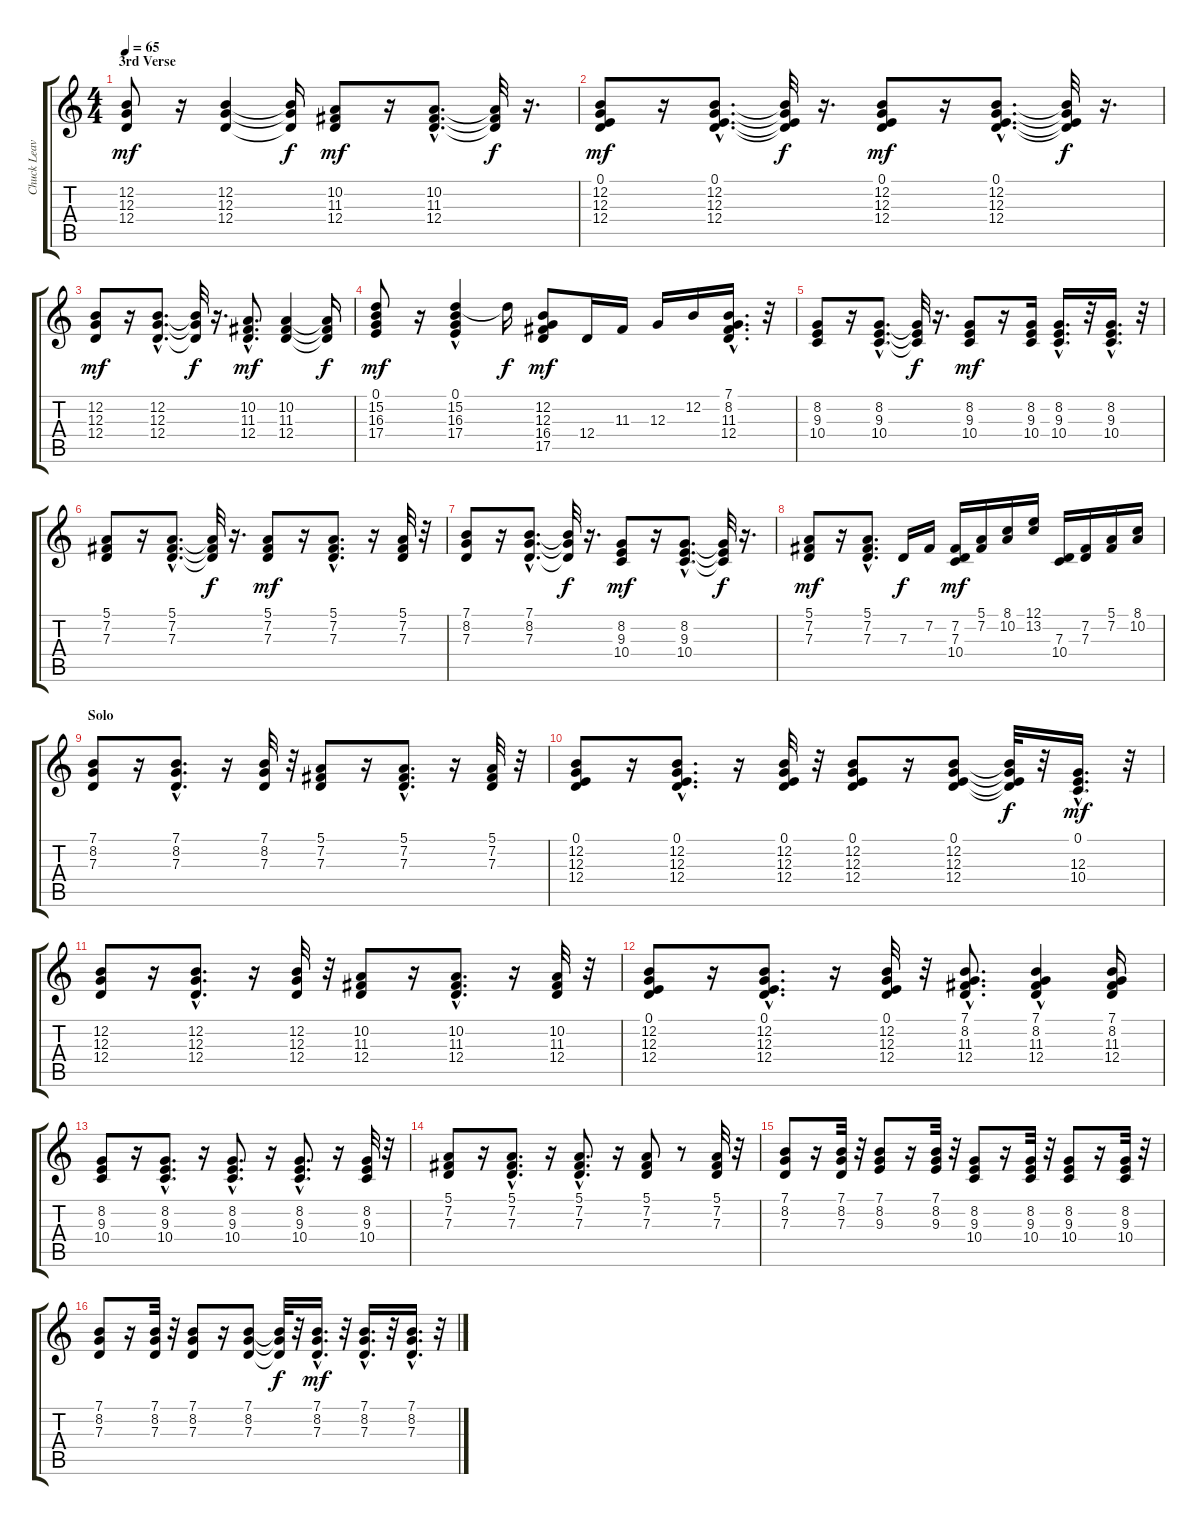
\track ("Chuck Leavell" "Chuck Leav") {instrument brightacousticpiano}
\staff {score tabs}
\tuning (E4 B3 G3 D3 A2 E2) {hide}
\ts (4 4)
\section ("" "3rd Verse")
\tempo 65
\clef g2
\ks c
(12.2 12.3 12.4).8{dy mf} r.16 (12.2 12.3 12.4).4 (12.2{t} 12.3{t} 12.4{t}).16{dy f} (10.2 11.3 12.4).8{dy mf} r.16 (10.2{hac} 11.3{hac} 12.4{hac}).8{d} (10.2{t} 11.3{t} 12.4{t}).32{dy f} r.16{d} |
(0.1 12.2 12.3 12.4).8{dy mf} r.16 (0.1{hac} 12.2{hac} 12.3{hac} 12.4{hac}).8{d} (0.1{t} 12.2{t} 12.3{t} 12.4{t}).32{dy f} r.16{d} (0.1 12.2 12.3 12.4).8{dy mf} r.16 (0.1{hac} 12.2{hac} 12.3{hac} 12.4{hac}).8{d} (0.1{t} 12.2{t} 12.3{t} 12.4{t}).32{dy f} r.16{d} |
(12.2 12.3 12.4).8{dy mf} r.16 (12.2{hac} 12.3{hac} 12.4{hac}).8{d} (12.2{t} 12.3{t} 12.4{t}).32{dy f} r.16{d} (10.2{hac} 11.3{hac} 12.4{hac}).8{d dy mf} (10.2 11.3 12.4).4 (10.2{t} 11.3{t} 12.4{t}).16{dy f} |
(0.1 15.2 16.3 17.4).8{dy mf} r.16 (0.1{hac} 15.2 16.3{hac} 17.4{hac}).4 15.2{t}.16{dy f} (12.2 12.3 16.4 17.5).8{dy mf} 12.4.16 11.3.16 12.3.16 12.2.16 (7.1{hac} 8.2{hac} 11.3{hac} 12.4{hac}).16{d} r.32 |
(8.2 9.3 10.4).8 r.16 (8.2{hac} 9.3{hac} 10.4{hac}).8{d} (8.2{t} 9.3{t} 10.4{t}).32{dy f} r.16{d} (8.2 9.3 10.4).8{dy mf} r.16 (8.2 9.3 10.4).16 (8.2{hac} 9.3{hac} 10.4{hac}).16{d} r.32 (8.2{hac} 9.3{hac} 10.4{hac}).16{d} r.32 |
(5.1 7.2 7.3).8 r.16 (5.1{hac} 7.2{hac} 7.3{hac}).8{d} (5.1{t} 7.2{t} 7.3{t}).32{dy f} r.16{d} (5.1 7.2 7.3).8{dy mf} r.16 (5.1{hac} 7.2{hac} 7.3{hac}).8{d} r.16 (5.1 7.2 7.3).32 r.32 |
(7.1 8.2 7.3).8 r.16 (7.1{hac} 8.2{hac} 7.3{hac}).8{d} (7.1{t} 8.2{t} 7.3{t}).32{dy f} r.16{d} (8.2 9.3 10.4).8{dy mf} r.16 (8.2{hac} 9.3{hac} 10.4{hac}).8{d} (8.2{t} 9.3{t} 10.4{t}).32{dy f} r.16{d} |
(5.1 7.2 7.3).8{dy mf} r.16 (5.1{hac} 7.2{hac} 7.3{hac}).8{d} 7.3.16{dy f} 7.2.16 (7.2 7.3 10.4).16{dy mf} (5.1 7.2).16 (8.1 10.2).16 (12.1 13.2).16 (7.3 10.4).16 (7.2 7.3).16 (5.1 7.2).16 (8.1 10.2).16 |
\section ("" "Solo")
(7.1 8.2 7.3).8 r.16 (7.1{hac} 8.2{hac} 7.3{hac}).8{d} r.16 (7.1 8.2 7.3).32 r.32 (5.1 7.2 7.3).8 r.16 (5.1{hac} 7.2{hac} 7.3{hac}).8{d} r.16 (5.1 7.2 7.3).32 r.32 |
(0.1 12.2 12.3 12.4).8 r.16 (0.1{hac} 12.2{hac} 12.3{hac} 12.4{hac}).8{d} r.16 (0.1 12.2 12.3 12.4).32 r.32 (0.1 12.2 12.3 12.4).8 r.16 (0.1 12.2 12.3 12.4).8 (0.1{t} 12.2{t} 12.3{t} 12.4{t}).32{dy f} r.32 (0.1{hac} 12.3{hac} 10.4{hac}).16{d dy mf} r.32 |
(12.2 12.3 12.4).8 r.16 (12.2{hac} 12.3{hac} 12.4{hac}).8{d} r.16 (12.2 12.3 12.4).32 r.32 (10.2 11.3 12.4).8 r.16 (10.2{hac} 11.3{hac} 12.4{hac}).8{d} r.16 (10.2 11.3 12.4).32 r.32 |
(0.1 12.2 12.3 12.4).8 r.16 (0.1{hac} 12.2{hac} 12.3{hac} 12.4{hac}).8{d} r.16 (0.1 12.2 12.3 12.4).32 r.32 (7.1 8.2 11.3{hac} 12.4).8{d} (7.1{hac} 8.2{hac} 11.3 12.4{hac}).4 (7.1 8.2 11.3 12.4).16 |
(8.2 9.3 10.4).8 r.16 (8.2{hac} 9.3{hac} 10.4{hac}).8{d} r.16 (8.2{hac} 9.3{hac} 10.4{hac}).8{d} r.16 (8.2{hac} 9.3{hac} 10.4{hac}).8{d} r.16 (8.2 9.3 10.4).32 r.32 |
(5.1 7.2 7.3).8 r.16 (5.1{hac} 7.2{hac} 7.3{hac}).8{d} r.16 (5.1{hac} 7.2{hac} 7.3{hac}).8{d} r.16 (5.1 7.2 7.3).8 r.8 (5.1 7.2 7.3).32 r.32 |
(7.1 8.2 7.3).8 r.16 (7.1 8.2 7.3).32 r.32 (7.1 8.2 9.3).8 r.16 (7.1 8.2 9.3).32 r.32 (8.2 9.3 10.4).8 r.16 (8.2 9.3 10.4).32 r.32 (8.2 9.3 10.4).8 r.16 (8.2 9.3 10.4).32 r.32 |
(7.1 8.2 7.3).8 r.16 (7.1 8.2 7.3).32 r.32 (7.1 8.2 7.3).8 r.16 (7.1 8.2 7.3).8 (7.1{t} 8.2{t} 7.3{t}).32{dy f} r.32 (7.1{hac} 8.2{hac} 7.3{hac}).16{d dy mf} r.32 (7.1{hac} 8.2{hac} 7.3{hac}).16{d} r.32 (7.1{hac} 8.2{hac} 7.3{hac}).16{d} r.32
